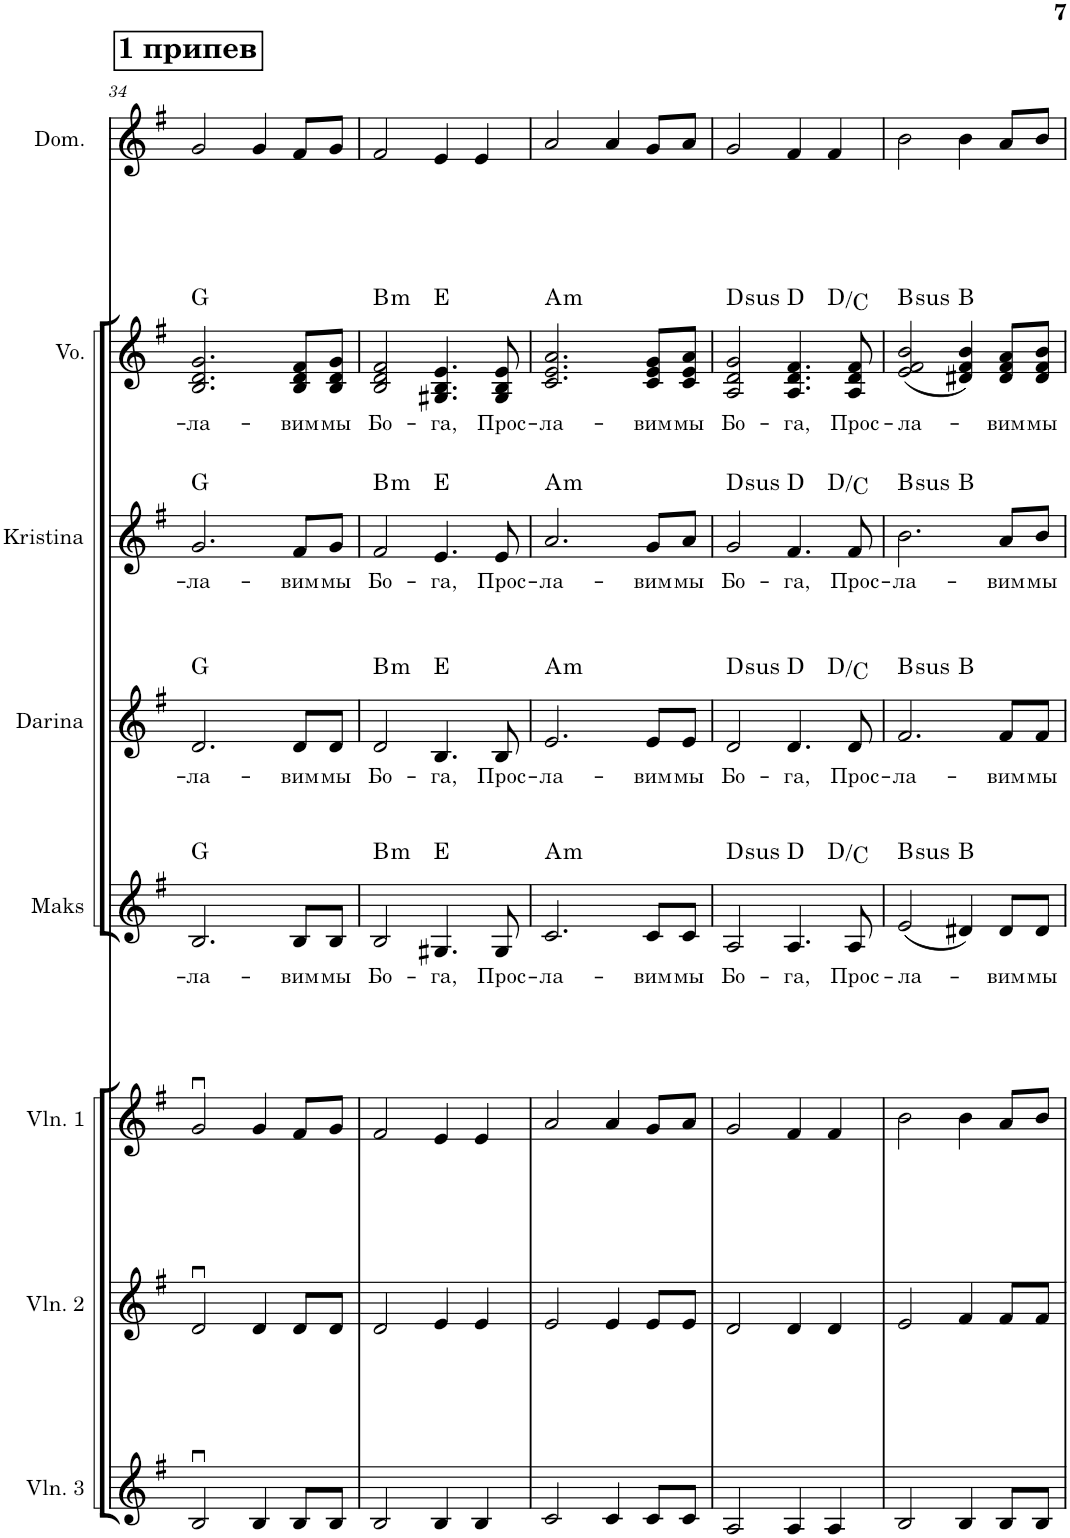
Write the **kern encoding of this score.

**kern	**kern	**kern	**kern	**text	**harte	**kern	**text	**harte	**kern	**text	**harte	**kern	**text	**harte	**kern
*part8	*part7	*part6	*part5	*part5	*part5	*part4	*part4	*part4	*part3	*part3	*part3	*part2	*part2	*part2	*part1
*staff8	*staff7	*staff6	*staff5	*staff5	*	*staff4	*staff4	*	*staff3	*staff3	*	*staff2	*staff2	*	*staff1
*I"Violin 3	*I"Violin 2	*I"Violin 1	*I"Maks	*	*	*I"Darina	*	*	*I"Kristina	*	*	*I"Voice	*	*	*I"Domra
*I'Vln. 3	*I'Vln. 2	*I'Vln. 1	*I'Maks	*	*	*I'Darina	*	*	*I'Kristina	*	*	*I'Vo.	*	*	*I'Dom.
!!LO:PB:g=z
*clefG2	*clefG2	*clefG2	*clefG2	*	*	*clefG2	*	*	*clefG2	*	*	*clefG2	*	*	*clefG2
*k[f#]	*k[f#]	*k[f#]	*k[f#]	*	*	*k[f#]	*	*	*k[f#]	*	*	*k[f#]	*	*	*k[f#]
*M4/4	*M4/4	*M4/4	*M4/4	*	*	*M4/4	*	*	*M4/4	*	*	*M4/4	*	*	*M4/4
!!LO:REH:place=s1:a:B:cj:fs=14:t=1 припев
=34	=34	=34	=34	=34	=34	=34	=34	=34	=34	=34	=34	=34	=34	=34	=34
!	!	!	!	!LO:LY:b	!	!	!LO:LY:b	!	!	!LO:LY:b	!	!	!LO:LY:b	!	!
2Bu/	2du/	2gu/	2.B/	-ла-	G:maj	2.d/	-ла-	G:maj	2.g/	-ла-	G:maj	2.B/ 2.d/ 2.g/	-ла-	G:maj	2g/
4B/	4d/	4g/	.	.	.	.	.	.	.	.	.	.	.	.	4g/
!	!	!	!	!LO:LY:b	!	!	!LO:LY:b	!	!	!LO:LY:b	!	!	!LO:LY:b	!	!
8B/L	8d/L	8f#/L	8B/L	-вим	.	8d/L	-вим	.	8f#/L	-вим	.	8B/ 8d/ 8f#/L	-вим	.	8f#/L
!	!	!	!	!LO:LY:b	!	!	!LO:LY:b	!	!	!LO:LY:b	!	!	!LO:LY:b	!	!
8B/J	8d/J	8g/J	8B/J	мы	.	8d/J	мы	.	8g/J	мы	.	8B/ 8d/ 8g/J	мы	.	8g/J
=35	=35	=35	=35	=35	=35	=35	=35	=35	=35	=35	=35	=35	=35	=35	=35
!	!	!	!	!LO:LY:b	!LO:H:kt=m	!	!LO:LY:b	!LO:H:kt=m	!	!LO:LY:b	!LO:H:kt=m	!	!LO:LY:b	!LO:H:kt=m	!
2B/	2d/	2f#/	2B/	Бо-	B:min	2d/	Бо-	B:min	2f#/	Бо-	B:min	2B/ 2d/ 2f#/	Бо-	B:min	2f#/
!	!	!	!	!LO:LY:b	!	!	!LO:LY:b	!	!	!LO:LY:b	!	!	!LO:LY:b	!	!
4B/	4e/	4e/	4.G#X/	-га,	E:maj	4.B/	-га,	E:maj	4.e/	-га,	E:maj	4.G#X/ 4.B/ 4.e/	-га,	E:maj	4e/
4B/	4e/	4e/	.	.	.	.	.	.	.	.	.	.	.	.	4e/
!	!	!	!	!LO:LY:b	!	!	!LO:LY:b	!	!	!LO:LY:b	!	!	!LO:LY:b	!	!
.	.	.	8G#/	Прос-	.	8B/	Прос-	.	8e/	Прос-	.	8G#/ 8B/ 8e/	Прос-	.	.
=36	=36	=36	=36	=36	=36	=36	=36	=36	=36	=36	=36	=36	=36	=36	=36
!	!	!	!	!LO:LY:b	!LO:H:kt=m	!	!LO:LY:b	!LO:H:kt=m	!	!LO:LY:b	!LO:H:kt=m	!	!LO:LY:b	!LO:H:kt=m	!
2c/	2e/	2a/	2.c/	-ла-	A:min	2.e/	-ла-	A:min	2.a/	-ла-	A:min	2.c/ 2.e/ 2.a/	-ла-	A:min	2a/
4c/	4e/	4a/	.	.	.	.	.	.	.	.	.	.	.	.	4a/
!	!	!	!	!LO:LY:b	!	!	!LO:LY:b	!	!	!LO:LY:b	!	!	!LO:LY:b	!	!
8c/L	8e/L	8g/L	8c/L	-вим	.	8e/L	-вим	.	8g/L	-вим	.	8c/ 8e/ 8g/L	-вим	.	8g/L
!	!	!	!	!LO:LY:b	!	!	!LO:LY:b	!	!	!LO:LY:b	!	!	!LO:LY:b	!	!
8c/J	8e/J	8a/J	8c/J	мы	.	8e/J	мы	.	8a/J	мы	.	8c/ 8e/ 8a/J	мы	.	8a/J
=37	=37	=37	=37	=37	=37	=37	=37	=37	=37	=37	=37	=37	=37	=37	=37
!	!	!	!	!LO:LY:b	!LO:H:kt=sus	!	!LO:LY:b	!LO:H:kt=sus	!	!LO:LY:b	!LO:H:kt=sus	!	!LO:LY:b	!LO:H:kt=sus	!
*	*	*	*^	*	*	*^	*	*	*^	*	*	*^	*	*	*
2A/	2d/	2g/	2A/	2.ryy	Бо-	D:sus4	2d/	2.ryy	Бо-	D:sus4	2g/	2.ryy	Бо-	D:sus4	2A/ 2d/ 2g/	2.ryy	Бо-	D:sus4	2g/
!	!	!	!	!	!LO:LY:b	!	!	!	!LO:LY:b	!	!	!	!LO:LY:b	!	!	!	!LO:LY:b	!	!
4A/	4d/	4f#/	4.A/	.	-га,	D:maj	4.d/	.	-га,	D:maj	4.f#/	.	-га,	D:maj	4.A/ 4.d/ 4.f#/	.	-га,	D:maj	4f#/
4A/	4d/	4f#/	.	4ryy	.	D:maj/b7	.	4ryy	.	D:maj/b7	.	4ryy	.	D:maj/b7	.	4ryy	.	D:maj/b7	4f#/
!	!	!	!	!	!LO:LY:b	!	!	!	!LO:LY:b	!	!	!	!LO:LY:b	!	!	!	!LO:LY:b	!	!
.	.	.	8A/	.	Прос-	.	8d/	.	Прос-	.	8f#/	.	Прос-	.	8A/ 8d/ 8f#/	.	Прос-	.	.
=38	=38	=38	=38	=38	=38	=38	=38	=38	=38	=38	=38	=38	=38	=38	=38	=38	=38	=38	=38
!	!	!	!	!	!LO:LY:b	!LO:H:kt=sus	!	!	!LO:LY:b	!LO:H:kt=sus	!	!	!LO:LY:b	!LO:H:kt=sus	!	!	!LO:LY:b	!LO:H:kt=sus	!
*	*	*	*v	*v	*	*	*	*	*	*	*	*	*	*	*v	*v	*	*	*
2B/	2e/	2b\	(2e/	-ла-	B:sus4	2.f#/	2ryy	-ла-	B:sus4	2.b\	2ryy	-ла-	B:sus4	(2e/ 2f#/ 2b/	-ла-	B:sus4	2b\
4B/	4f#/	4b\	4d#X/)	.	B:maj	.	2ryy	.	B:maj	.	2ryy	.	B:maj	4d#X/ 4f#/ 4b/)	.	B:maj	4b\
!	!	!	!	!LO:LY:b	!	!	!	!LO:LY:b	!	!	!	!LO:LY:b	!	!	!LO:LY:b	!	!
8B/L	8f#/L	8a/L	8d#/L	-вим	.	8f#/L	.	-вим	.	8a/L	.	-вим	.	8d#/ 8f#/ 8a/L	-вим	.	8a/L
!	!	!	!	!LO:LY:b	!	!	!	!LO:LY:b	!	!	!	!LO:LY:b	!	!	!LO:LY:b	!	!
8B/J	8f#/J	8b/J	8d#/J	мы	.	8f#/J	.	мы	.	8b/J	.	мы	.	8d#/ 8f#/ 8b/J	мы	.	8b/J
*	*	*	*	*	*	*v	*v	*	*	*	*	*	*	*	*	*	*
*	*	*	*	*	*	*	*	*	*v	*v	*	*	*	*	*	*
=	=	=	=	=	=	=	=	=	=	=	=	=	=	=	=
*-	*-	*-	*-	*-	*-	*-	*-	*-	*-	*-	*-	*-	*-	*-	*-
